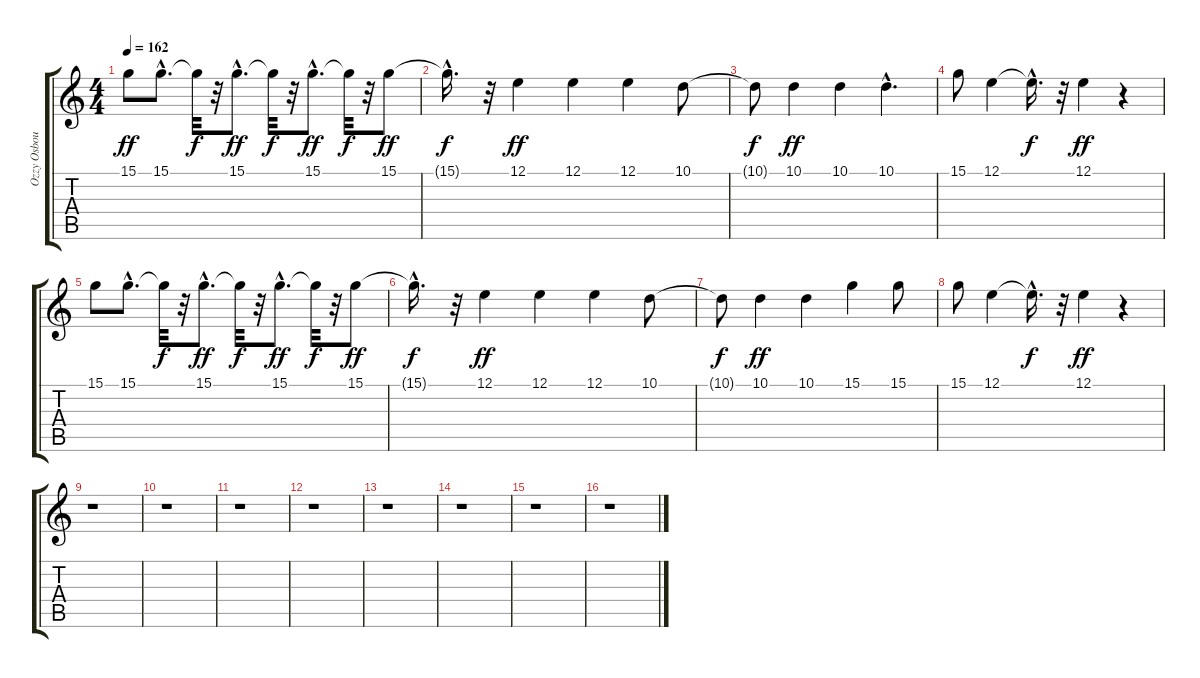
\track ("Ozzy Osbourne" "Ozzy Osbou") {instrument choiraahs}
\staff {score tabs}
\tuning (E4 B3 G3 D3 A2 E2) {hide}
\ts (4 4)
\tempo 162
\clef g2
\ks c
15.1.8{dy ff} 15.1{hac}.8{d} 15.1{t}.32{dy f} r.32 15.1{hac}.8{d dy ff} 15.1{t}.32{dy f} r.32 15.1{hac}.8{d dy ff} 15.1{t}.32{dy f} r.32 15.1.8{dy ff} |
15.1{hac t}.16{d dy f} r.32 12.1.4{dy ff} 12.1.4 12.1.4 10.1.8 |
10.1{t}.8{dy f} 10.1.4{dy ff} 10.1.4 10.1{hac}.4{d} |
15.1.8 12.1.4 12.1{hac t}.16{d dy f} r.32 12.1.4{dy ff} r.4 |
15.1.8 15.1{hac}.8{d} 15.1{t}.32{dy f} r.32 15.1{hac}.8{d dy ff} 15.1{t}.32{dy f} r.32 15.1{hac}.8{d dy ff} 15.1{t}.32{dy f} r.32 15.1.8{dy ff} |
15.1{hac t}.16{d dy f} r.32 12.1.4{dy ff} 12.1.4 12.1.4 10.1.8 |
10.1{t}.8{dy f} 10.1.4{dy ff} 10.1.4 15.1.4 15.1.8 |
15.1.8 12.1.4 12.1{hac t}.16{d dy f} r.32 12.1.4{dy ff} r.4 |
r.1 |
r.1 |
r.1 |
r.1 |
r.1 |
r.1 |
r.1 |
r.1
